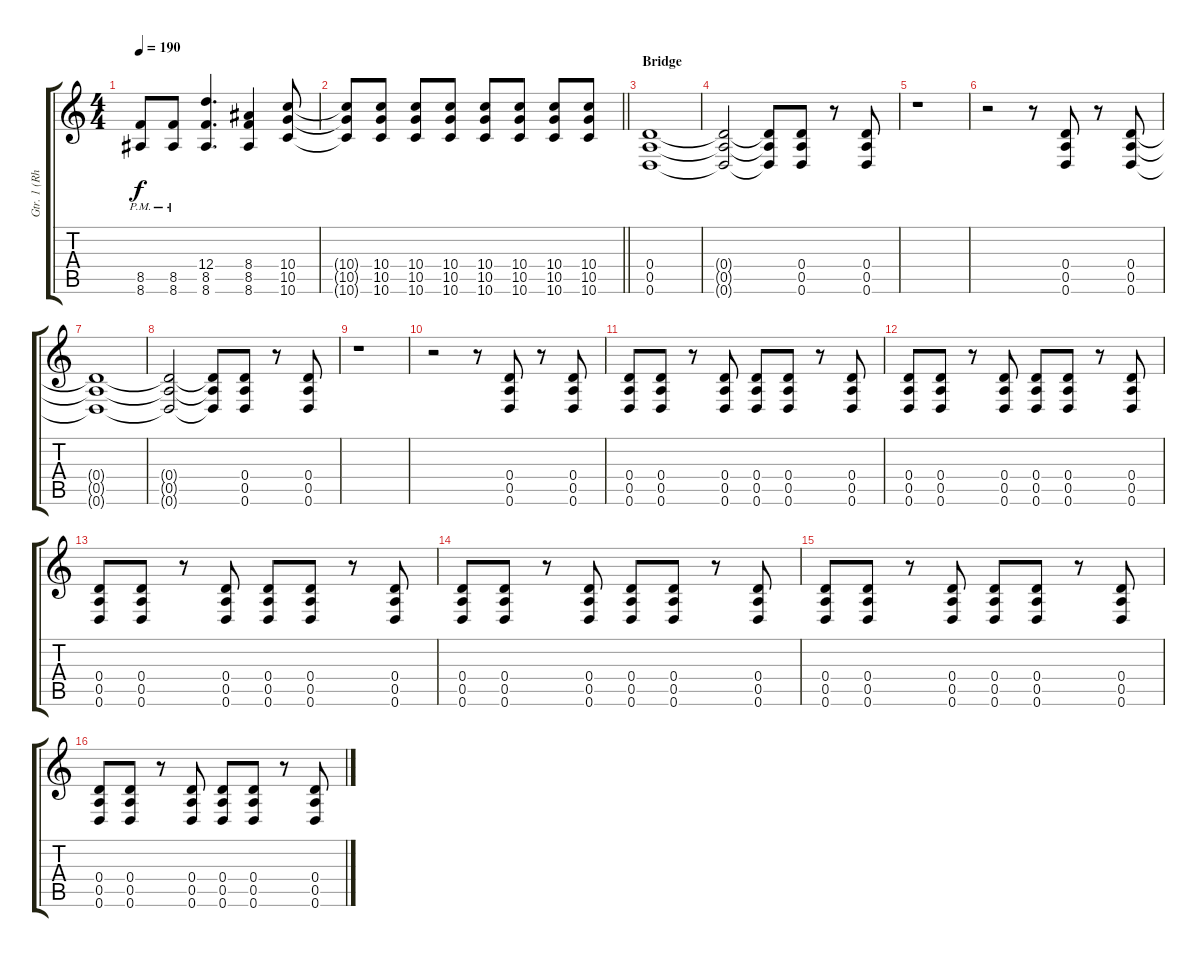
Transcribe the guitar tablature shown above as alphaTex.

\track ("Gtr. 1 (Rhythm)" "Gtr. 1 (Rh") {instrument distortionguitar}
\staff {score tabs}
\tuning (E4 B3 G3 D3 A2 D2) {hide}
\ts (4 4)
\tempo 190
\clef g2
\ks c
(8.5{pm} 8.6{pm}).8{dy f} (8.5{pm} 8.6{pm}).8 (12.4 8.5 8.6).4{d} (8.4 8.5 8.6).4 (10.4 10.5 10.6).8 |
\barLineRight lightlight
(10.4{t} 10.5{t} 10.6{t}).8 (10.4 10.5 10.6).8 (10.4 10.5 10.6).8 (10.4 10.5 10.6).8 (10.4 10.5 10.6).8 (10.4 10.5 10.6).8 (10.4 10.5 10.6).8 (10.4 10.5 10.6).8 |
\section ("" "Bridge")
(0.4 0.5 0.6).1 |
(0.4{t} 0.5{t} 0.6{t}).2 (0.4{t} 0.5{t} 0.6{t}).8 (0.4 0.5 0.6).8 r.8 (0.4 0.5 0.6).8 |
r.1 |
r.2 r.8 (0.4 0.5 0.6).8 r.8 (0.4 0.5 0.6).8 |
(0.4{t} 0.5{t} 0.6{t}).1 |
(0.4{t} 0.5{t} 0.6{t}).2 (0.4{t} 0.5{t} 0.6{t}).8 (0.4 0.5 0.6).8 r.8 (0.4 0.5 0.6).8 |
r.1 |
r.2 r.8 (0.4 0.5 0.6).8 r.8 (0.4 0.5 0.6).8 |
(0.4 0.5 0.6).8 (0.4 0.5 0.6).8 r.8 (0.4 0.5 0.6).8 (0.4 0.5 0.6).8 (0.4 0.5 0.6).8 r.8 (0.4 0.5 0.6).8 |
(0.4 0.5 0.6).8 (0.4 0.5 0.6).8 r.8 (0.4 0.5 0.6).8 (0.4 0.5 0.6).8 (0.4 0.5 0.6).8 r.8 (0.4 0.5 0.6).8 |
(0.4 0.5 0.6).8 (0.4 0.5 0.6).8 r.8 (0.4 0.5 0.6).8 (0.4 0.5 0.6).8 (0.4 0.5 0.6).8 r.8 (0.4 0.5 0.6).8 |
(0.4 0.5 0.6).8 (0.4 0.5 0.6).8 r.8 (0.4 0.5 0.6).8 (0.4 0.5 0.6).8 (0.4 0.5 0.6).8 r.8 (0.4 0.5 0.6).8 |
(0.4 0.5 0.6).8 (0.4 0.5 0.6).8 r.8 (0.4 0.5 0.6).8 (0.4 0.5 0.6).8 (0.4 0.5 0.6).8 r.8 (0.4 0.5 0.6).8 |
(0.4 0.5 0.6).8 (0.4 0.5 0.6).8 r.8 (0.4 0.5 0.6).8 (0.4 0.5 0.6).8 (0.4 0.5 0.6).8 r.8 (0.4 0.5 0.6).8
